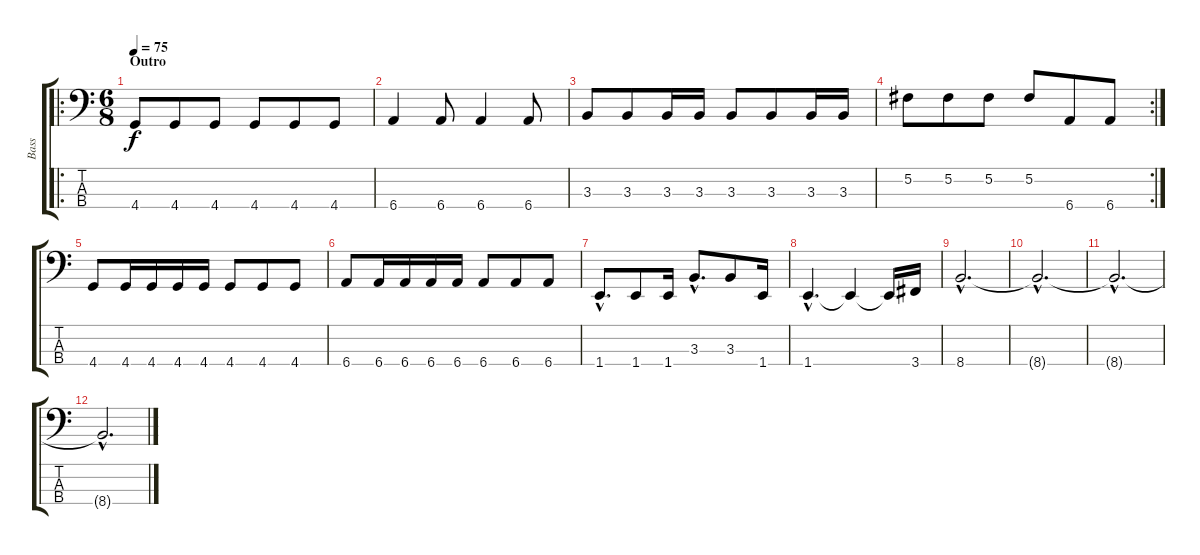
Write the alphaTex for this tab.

\track ("Bass" "Bass") {instrument electricbasspick}
\staff {score tabs}
\tuning (Gb2 Db2 Ab1 Eb1) {hide}
\ro
\ts (6 8)
\section ("" "Outro")
\tempo 75
\clef f4
\ks c
4.4.8{dy f} 4.4.8 4.4.8 4.4.8 4.4.8 4.4.8 |
6.4.4 6.4.8 6.4.4 6.4.8 |
3.3.8 3.3.8 3.3.16 3.3.16 3.3.8 3.3.8 3.3.16 3.3.16 |
\rc 2
5.2.8 5.2.8 5.2.8 5.2.8 6.4.8 6.4.8 |
4.4.8 4.4.16 4.4.16 4.4.16 4.4.16 4.4.8 4.4.8 4.4.8 |
6.4.8 6.4.16 6.4.16 6.4.16 6.4.16 6.4.8 6.4.8 6.4.8 |
1.4{hac}.8{d} 1.4.8 1.4.16 3.3{hac}.8{d} 3.3.8 1.4.16 |
1.4{hac}.4{d} 1.4{t}.4 1.4{t}.16 3.4.16 |
8.4{hac}.2{d} |
8.4{hac t}.2{d} |
8.4{hac t}.2{d volume 0} |
8.4{hac t}.2{d}
